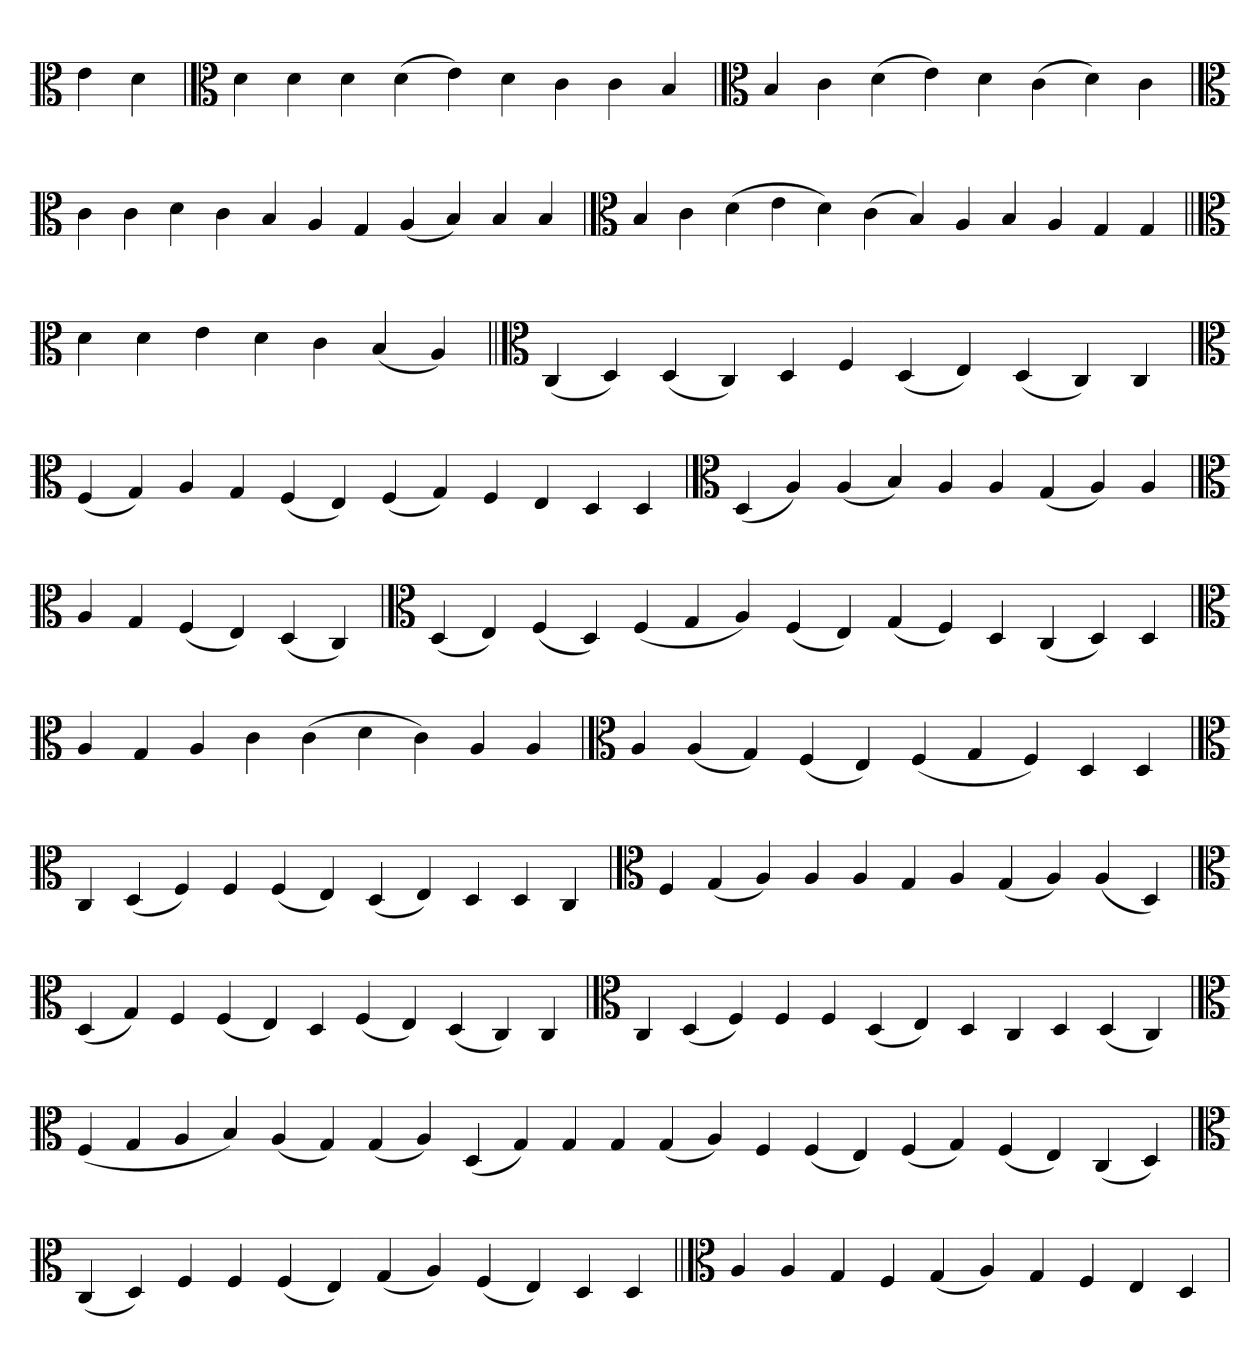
**kern
*part1
*staff1
*clefC3
=
4e
4d
=`
*clefC3
4d
4d
4d
(4d
4e)
4d
4c
4c
4B
='
*clefC3
4B
4c
(4d
4e)
4d
(4c
4d)
4c
=`
*clefC3
4c
4c
4d
4c
4B
4A
4G
(4A
4B)
4B
4B
='
*clefC3
4B
4c
(4d
4e
4d)
(4c
4B)
4A
4B
4A
4G
4G
=||
*clefC3
4d
4d
4e
4d
4c
(4B
4A)
=||
*clefC3
(4C
4D)
(4D
4C)
4D
4F
(4D
4E)
(4D
4C)
4C
=`
*clefC3
(4F
4G)
4A
4G
(4F
4E)
(4F
4G)
4F
4E
4D
4D
='
*clefC3
(4D
4A)
(4A
4B)
4A
4A
(4G
4A)
4A
=`
*clefC3
4A
4G
(4F
4E)
(4D
4C)
=`
*clefC3
(4D
4E)
(4F
4D)
(4F
4G
4A)
(4F
4E)
(4G
4F)
4D
(4C
4D)
4D
=
*clefC3
4A
4G
4A
4c
(4c
4d
4c)
4A
4A
=`
*clefC3
4A
(4A
4G)
(4F
4E)
(4F
4G
4F)
4D
4D
='
*clefC3
4C
(4D
4F)
4F
(4F
4E)
(4D
4E)
4D
4D
4C
='
*clefC3
4F
(4G
4A)
4A
4A
4G
4A
(4G
4A)
(4A
4D)
=`
*clefC3
(4D
4G)
4F
(4F
4E)
4D
(4F
4E)
(4D
4C)
4C
=
*clefC3
4C
(4D
4F)
4F
4F
(4D
4E)
4D
4C
4D
(4D
4C)
='
*clefC3
(4F
4G
4A
4B)
(4A
4G)
(4G
4A)
(4D
4G)
4G
4G
(4G
4A)
4F
(4F
4E)
(4F
4G)
(4F
4E)
(4C
4D)
=`
*clefC3
(4C
4D)
4F
4F
(4F
4E)
(4G
4A)
(4F
4E)
4D
4D
=||
*clefC3
4A
4A
4G
4F
(4G
4A)
4G
4F
4E
4D
=
*-
